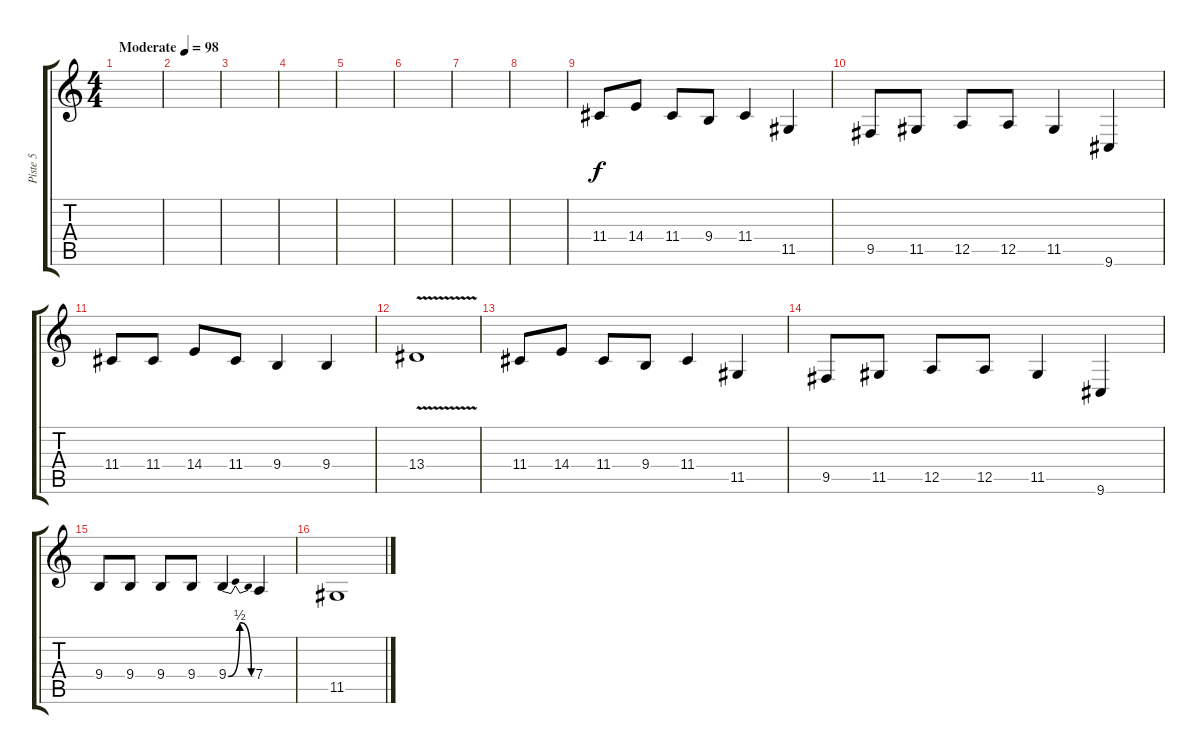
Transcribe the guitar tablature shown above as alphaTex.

\track ("Piste 5" "Piste 5") {instrument voiceoohs}
\staff {score tabs}
\tuning (E4 B3 G3 D3 A2 E2) {hide}
\ts (4 4)
\tempo (98 "Moderate")
\clef g2
\ks c
|
|
|
|
|
|
|
|
11.4.8 14.4.8 11.4.8 9.4.8 11.4.4 11.5.4 |
9.5.8 11.5.8 12.5.8 12.5.8 11.5.4 9.6.4 |
11.4.8 11.4.8 14.4.8 11.4.8 9.4.4 9.4.4 |
13.4{v}.1 |
11.4.8 14.4.8 11.4.8 9.4.8 11.4.4 11.5.4 |
9.5.8 11.5.8 12.5.8 12.5.8 11.5.4 9.6.4 |
9.4.8 9.4.8 9.4.8 9.4.8 9.4{be (bendrelease 0 0 15 2 15 2 60 0)}.4 7.4.4 |
11.5.1
